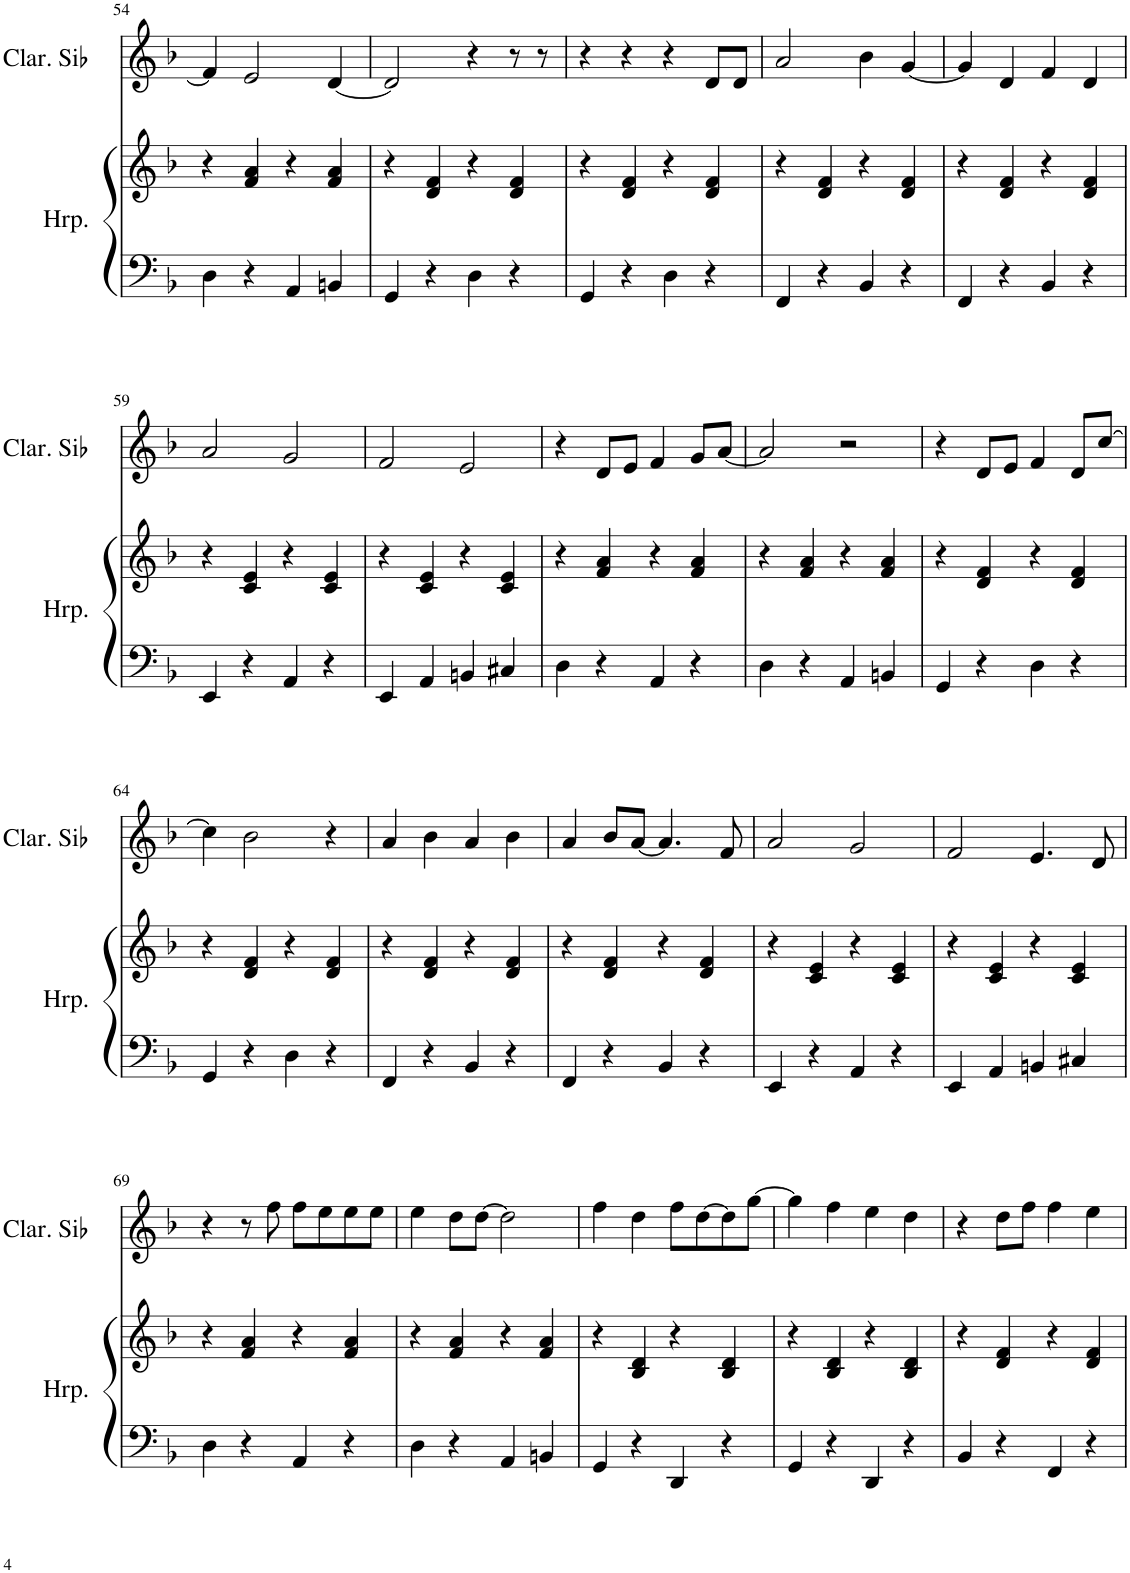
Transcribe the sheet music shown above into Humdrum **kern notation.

**kern	**kern	**kern
*part2	*part2	*part1
*staff3	*staff2	*staff1
*I"Harpe	*	*I"Clarinette en Sib
*I'Hrp.	*	*I'Clar. Sib
!!LO:PB:g=z
*clefF4	*clefG2	*clefG2
*	*	*ITrd1c2
*k[b-]	*k[b-]	*k[b-]
*M4/4	*M4/4	*M4/4
=54	=54	=54
4D\	4r	4f/]
4r	4f/ 4a/	2e/
4AA/	4r	.
4BBn/	4f/ 4a/	[4d/
=55	=55	=55
4GG/	4r	2d/]
4r	4d/ 4f/	.
4D\	4r	4r
4r	4d/ 4f/	8r
.	.	8r
=56	=56	=56
4GG/	4r	4r
4r	4d/ 4f/	4r
4D\	4r	4r
4r	4d/ 4f/	8d/L
.	.	8d/J
=57	=57	=57
4FF/	4r	2a/
4r	4d/ 4f/	.
4BB-/	4r	4b-\
4r	4d/ 4f/	[4g/
=58	=58	=58
4FF/	4r	4g/]
4r	4d/ 4f/	4d/
4BB-/	4r	4f/
4r	4d/ 4f/	4d/
!!LO:LB:g=z
=59	=59	=59
4EE/	4r	2a/
4r	4c/ 4e/	.
4AA/	4r	2g/
4r	4c/ 4e/	.
=60	=60	=60
4EE/	4r	2f/
4AA/	4c/ 4e/	.
4BBn/	4r	2e/
4C#X/	4c/ 4e/	.
=61	=61	=61
4D\	4r	4r
4r	4f/ 4a/	8d/L
.	.	8e/J
4AA/	4r	4f/
4r	4f/ 4a/	8g/L
.	.	[8a/J
=62	=62	=62
4D\	4r	2a/]
4r	4f/ 4a/	.
4AA/	4r	2r
4BBn/	4f/ 4a/	.
=63	=63	=63
4GG/	4r	4r
4r	4d/ 4f/	8d/L
.	.	8e/J
4D\	4r	4f/
4r	4d/ 4f/	8d/L
.	.	[8cc/J
!!LO:LB:g=z
=64	=64	=64
4GG/	4r	4cc\]
4r	4d/ 4f/	2b-\
4D\	4r	.
4r	4d/ 4f/	4r
=65	=65	=65
4FF/	4r	4a/
4r	4d/ 4f/	4b-\
4BB-/	4r	4a/
4r	4d/ 4f/	4b-\
=66	=66	=66
4FF/	4r	4a/
4r	4d/ 4f/	8b-/L
.	.	[8a/J
4BB-/	4r	4.a/]
4r	4d/ 4f/	.
.	.	8f/
=67	=67	=67
4EE/	4r	2a/
4r	4c/ 4e/	.
4AA/	4r	2g/
4r	4c/ 4e/	.
=68	=68	=68
4EE/	4r	2f/
4AA/	4c/ 4e/	.
4BBn/	4r	4.e/
4C#X/	4c/ 4e/	.
.	.	8d/
!!LO:LB:g=z
=69	=69	=69
4D\	4r	4r
4r	4f/ 4a/	8r
.	.	8ff\
4AA/	4r	8ff\L
.	.	8ee\
4r	4f/ 4a/	8ee\
.	.	8ee\J
=70	=70	=70
4D\	4r	4ee\
4r	4f/ 4a/	8dd\L
.	.	[8dd\J
4AA/	4r	2dd\]
4BBn/	4f/ 4a/	.
=71	=71	=71
4GG/	4r	4ff\
4r	4B-/ 4d/	4dd\
4DD/	4r	8ff\L
.	.	[8dd\
4r	4B-/ 4d/	8dd\]
.	.	[8gg\J
=72	=72	=72
4GG/	4r	4gg\]
4r	4B-/ 4d/	4ff\
4DD/	4r	4ee\
4r	4B-/ 4d/	4dd\
=73	=73	=73
4BB-/	4r	4r
4r	4d/ 4f/	8dd\L
.	.	8ff\J
4FF/	4r	4ff\
4r	4d/ 4f/	4ee\
=	=	=
*-	*-	*-
